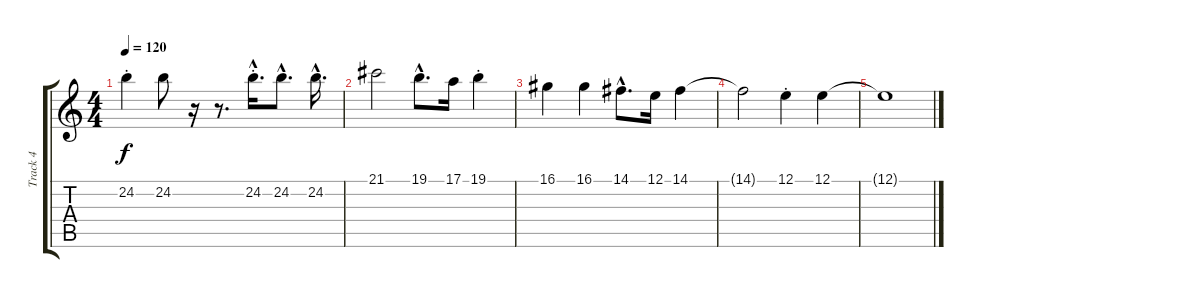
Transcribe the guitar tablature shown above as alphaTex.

\track ("Track 4" "Track 4") {instrument stringensemble2}
\staff {score tabs}
\tuning (E4 B3 G3 D3 A2 E2) {hide}
\ts (4 4)
\tempo 120
\clef g2
\ks c
24.2{st}.4{dy f} 24.2.8 r.16 r.8{d} 24.2{hac st}.16{d} 24.2{hac}.8{d} 24.2{hac}.16{d} |
21.1.2 19.1{hac}.8{d} 17.1.16 19.1{st}.4 |
16.1.4 16.1.4 14.1{hac}.8{d} 12.1.16 14.1.4 |
14.1{t}.2 12.1{st}.4 12.1.4 |
12.1{t}.1
